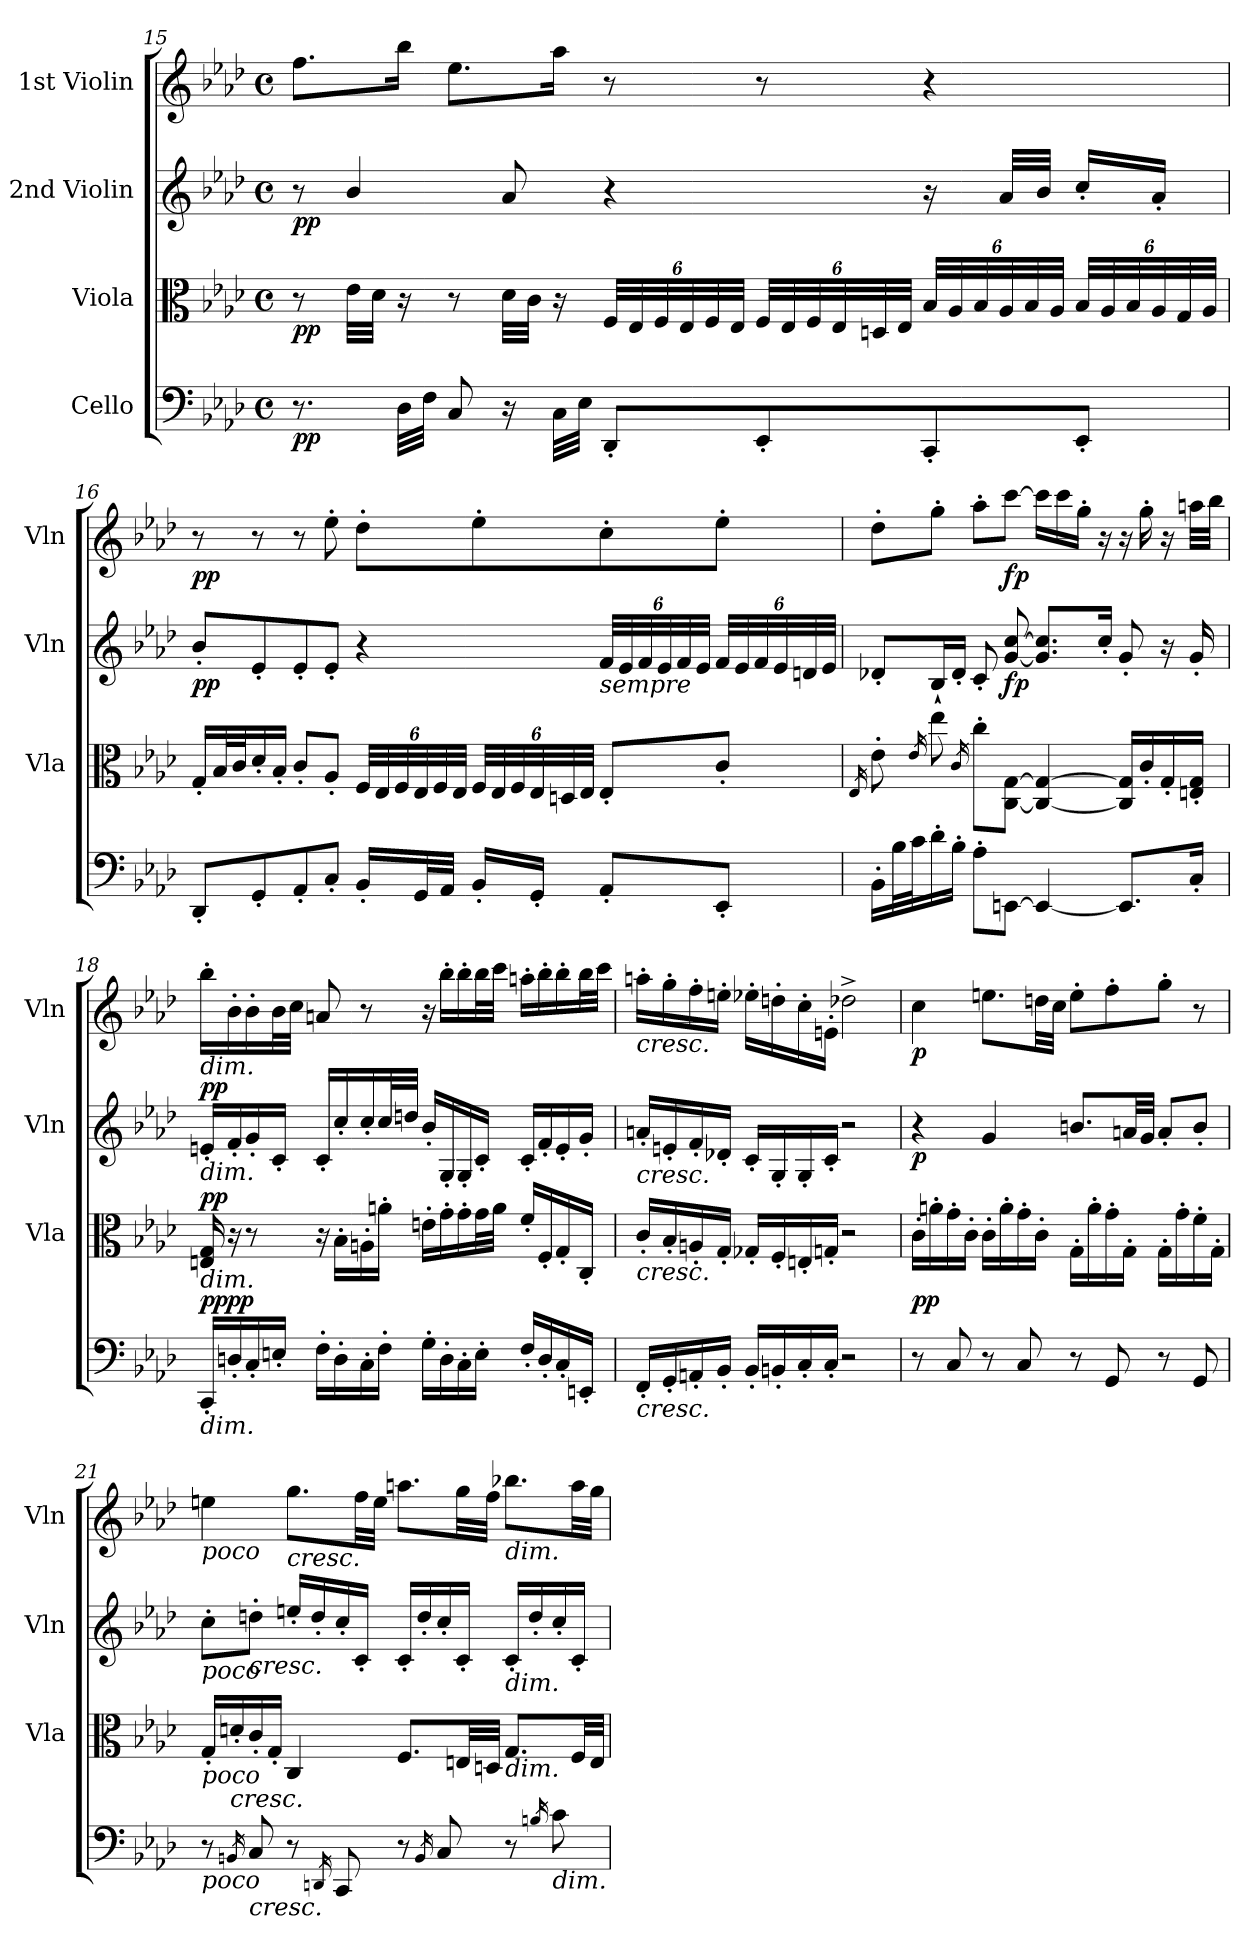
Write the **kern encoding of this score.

**kern	**dynam	**kern	**dynam	**kern	**dynam	**kern	**dynam
*part4	*part4	*part3	*part3	*part2	*part2	*part1	*part1
*staff4	*staff4	*staff3	*staff3	*staff2	*staff2	*staff1	*staff1
*I"Cello	*	*I"Viola	*	*I"2nd Violin	*	*I"1st Violin	*
*	*	*I'Vla	*	*I'Vln	*	*I'Vln	*
*clefF4	*	*clefC3	*	*clefG2	*	*clefG2	*
*k[b-e-a-d-]	*	*k[b-e-a-d-]	*	*k[b-e-a-d-]	*	*k[b-e-a-d-]	*
*A-:	*	*A-:	*	*A-:	*	*A-:	*
*M4/4	*	*M4/4	*	*M4/4	*	*M4/4	*
*met(c)	*	*met(c)	*	*met(c)	*	*met(c)	*
=15	=15	=15	=15	=15	=15	=15	=15
!	!LO:DY:b	!	!LO:DY:b	!	!LO:DY:b	!	!
8.r	pp	8r	pp	8r	pp	8.ff\L	.
.	.	32e-\LLL	.	4b-/	.	.	.
.	.	32d-\JJJ	.	.	.	.	.
32D-\LLL	.	16r	.	.	.	16bb-\Jk	.
32F\JJJ	.	.	.	.	.	.	.
8C/	.	8r	.	.	.	8.ee-\L	.
16r	.	32d-\LLL	.	8a-/	.	.	.
.	.	32c\JJJ	.	.	.	.	.
32C\LLL	.	16r	.	.	.	16aa-\Jk	.
32E-\JJJ	.	.	.	.	.	.	.
*	*	*Xbrackettup	*	*	*	*	*
8DD-'/L	.	48F/LLL	.	4r	.	8r	.
.	.	48E-/	.	.	.	.	.
.	.	48F/	.	.	.	.	.
.	.	48E-/	.	.	.	.	.
.	.	48F/	.	.	.	.	.
.	.	48E-/JJJ	.	.	.	.	.
8EE-'/	.	48F/LLL	.	.	.	8r	.
.	.	48E-/	.	.	.	.	.
.	.	48F/	.	.	.	.	.
.	.	48E-/	.	.	.	.	.
.	.	48Dn/	.	.	.	.	.
.	.	48E-/JJJ	.	.	.	.	.
8CC'/	.	48B-/LLL	.	16r	.	4r	.
.	.	48A-/	.	.	.	.	.
.	.	48B-/	.	.	.	.	.
.	.	48A-/	.	32a-/LLL	.	.	.
.	.	48B-/	.	.	.	.	.
.	.	.	.	32b-/JJJ	.	.	.
.	.	48A-/JJJ	.	.	.	.	.
8EE-'/J	.	48B-/LLL	.	16cc'/LL	.	.	.
.	.	48A-/	.	.	.	.	.
.	.	48B-/	.	.	.	.	.
.	.	48A-/	.	16a-'/JJ	.	.	.
.	.	48G/	.	.	.	.	.
.	.	48A-/JJJ	.	.	.	.	.
!!LO:PB:g=z
=16	=16	=16	=16	=16	=16	=16	=16
!	!	!	!	!	!LO:DY:b	!	!LO:DY:b
8DD-'/L	.	16G'/LL	.	8b-'/L	pp	8r	pp
.	.	32B-/L	.	.	.	.	.
.	.	32c/J	.	.	.	.	.
8GG'/	.	16d-'/	.	8e-'/	.	8r	.
.	.	16B-'/JJ	.	.	.	.	.
8AA-'/	.	8c'/L	.	8e-'/	.	8r	.
8C'/J	.	8A-'/J	.	8e-'/J	.	8ee-'\	.
16BB-'/LL	.	48F/LLL	.	4r	.	8dd-'\L	.
.	.	48E-/	.	.	.	.	.
.	.	48F/	.	.	.	.	.
32GG/L	.	48E-/	.	.	.	.	.
.	.	48F/	.	.	.	.	.
32AA-/JJJ	.	.	.	.	.	.	.
.	.	48E-/JJJ	.	.	.	.	.
16BB-'/LL	.	48F/LLL	.	.	.	8ee-'\	.
.	.	48E-/	.	.	.	.	.
.	.	48F/	.	.	.	.	.
16GG'/JJ	.	48E-/	.	.	.	.	.
.	.	48Dn/	.	.	.	.	.
.	.	48E-/JJJ	.	.	.	.	.
*	*	*	*	*Xbrackettup	*	*	*
!	!	!	!	!LO:TX:b:i:t=sempre	!	!	!
8AA-'/L	.	8E-'/L	.	48f/LLL	.	8cc'\	.
.	.	.	.	48e-/	.	.	.
.	.	.	.	48f/	.	.	.
.	.	.	.	48e-/	.	.	.
.	.	.	.	48f/	.	.	.
.	.	.	.	48e-/JJJ	.	.	.
8EE-'/J	.	8c'/J	.	48f/LLL	.	8ee-'\J	.
.	.	.	.	48e-/	.	.	.
.	.	.	.	48f/	.	.	.
.	.	.	.	48e-/	.	.	.
.	.	.	.	48dn/	.	.	.
.	.	.	.	48e-/JJJ	.	.	.
!!LO:LB:g=z
=17	=17	=17	=17	=17	=17	=17	=17
.	.	16qE-/	.	.	.	.	.
16BB-'\LL	.	8e-'\	.	8d-X'/L	.	8dd-'\L	.
32B-\L	.	.	.	.	.	.	.
32c\J	.	.	.	.	.	.	.
.	.	16qe-/	.	.	.	.	.
16d-'\	.	8ee-\	.	16B-''/L	.	8gg'\J	.
16B-'\JJ	.	.	.	16d-'/JJ	.	.	.
.	.	16qc/	.	.	.	.	.
8A-'\L	.	8cc'\L	.	8c'/	.	8aa-'\L	.
!	!LO:DY:b	!	!	!	!	!	!
!	!LO:DY:n=1:a	!	!	!	!LO:DY:b	!	!LO:DY:b
[8EEn\J	fp fp	[8C\ [8G\J	.	[8g/ [8cc/	fp	[8ccc\J	fp
4EE/_	.	4C/_ 4G/_	.	8.g/] 8.cc/]L	.	16ccc\LL]	.
.	.	.	.	.	.	16ccc\	.
.	.	.	.	.	.	16gg'\JJ	.
.	.	.	.	16cc'/Jk	.	16r	.
8.EE/L]	.	16C/] 16G/]LL	.	8g'/	.	16r	.
.	.	16c'/	.	.	.	16gg'\	.
.	.	16G'/	.	16r	.	16r	.
16C'/Jk	.	16En/' 16G/'JJ	.	16g'/	.	32aan\LLL	.
.	.	.	.	.	.	32bb-\JJJ	.
!!LO:LB:g=z
=18	=18	=18	=18	=18	=18	=18	=18
!	!	!	!	!	!	!LO:TX:b:i:t=dim.	!
!	!	!	!	!LO:TX:b:i:t=dim.	!	!	!
!	!	!LO:TX:b:i:t=dim.	!	!	!	!	!
!LO:TX:b:i:t=dim.	!	!	!	!	!	!	!
!	!LO:DY:b	!	!	!	!	!	!
!	!LO:DY:n=1:a	!	!LO:DY:a	!	!LO:DY:a	!	!
16CC'/LL	pp pp	16En/ 16G/	pp	16en'/LL	pp	16bb-'\LL	.
16Dn'/	.	16r	.	16f'/	.	16b-'\	.
16C'/	.	8r	.	16g'/	.	16b-'\	.
16En'/JJ	.	.	.	16c'/JJ	.	32b-\L	.
.	.	.	.	.	.	32cc\JJJ	.
16F'\LL	.	16r	.	16c'/LL	.	8an/	.
16D'\	.	16B-'\LL	.	16cc'/	.	.	.
16C'\	.	16An'\	.	16cc'/	.	8r	.
16F'\JJ	.	16an'\JJ	.	32cc/L	.	.	.
.	.	.	.	32ddn/JJJ	.	.	.
16G'\LL	.	16en'\LL	.	16b-'/LL	.	16r	.
16D'\	.	16g'\	.	16G'/	.	16bb-'\LL	.
16C'\	.	16g'\	.	16G'/	.	16bb-'\	.
16E'\JJ	.	32g\L	.	16c'/JJ	.	32bb-\L	.
.	.	32a\JJJ	.	.	.	32ccc\JJJ	.
16F'/LL	.	16f'/LL	.	16c'/LL	.	16aan'\LL	.
16D'/	.	16F'/	.	16f'/	.	16bb-'\	.
16C'/	.	16G'/	.	16e'/	.	16bb-'\	.
16EEn'/JJ	.	16C'/JJ	.	16g'/JJ	.	32bb-\L	.
.	.	.	.	.	.	32ccc\JJJ	.
=19	=19	=19	=19	=19	=19	=19	=19
!	!	!	!	!	!	!LO:TX:b:i:t=cresc.	!
!	!	!	!	!LO:TX:b:i:t=cresc.	!	!	!
!	!	!LO:TX:b:i:t=cresc.	!	!	!	!	!
!LO:TX:b:i:t=cresc.	!	!	!	!	!	!	!
16FF'/LL	.	16c'/LL	.	16an'/LL	.	16aan'\LL	.
16GG'/	.	16B-'/	.	16en'/	.	16gg'\	.
16AAn'/	.	16An'/	.	16f'/	.	16ff'\	.
16BB-'/JJ	.	16G'/JJ	.	16d-X'/JJ	.	16een'\JJ	.
16BB-'/LL	.	16G-X'/LL	.	16c'/LL	.	16ee-X'\LL	.
16BBn'/	.	16F'/	.	16G'/	.	16ddn'\	.
16C'/	.	16En'/	.	16G'/	.	16cc'\	.
16C'/JJ	.	16Gn'/JJ	.	16c'/JJ	.	16en'\JJ	.
2r	.	2r	.	2r	.	2dd-X^\	.
!!LO:PB:g=z
=20	=20	=20	=20	=20	=20	=20	=20
!	!LO:DY:b	!	!	!	!	!	!
!	!LO:DY:n=1:a	!	!	!	!LO:DY:b	!	!LO:DY:b
8r	p p	16c'\LL	.	4r	p	4cc\	p
.	.	16an'\	.	.	.	.	.
8C/	.	16g'\	.	.	.	.	.
.	.	16c'\JJ	.	.	.	.	.
8r	.	16c'\LL	.	4g/	.	8.een\L	.
.	.	16a'\	.	.	.	.	.
8C/	.	16g'\	.	.	.	.	.
.	.	16c'\JJ	.	.	.	32ddn\LL	.
.	.	.	.	.	.	32cc\JJJ	.
8r	.	16G'\LL	.	8.bn/L	.	8ee'\L	.
.	.	16a'\	.	.	.	.	.
8GG/	.	16g'\	.	.	.	8ff'\	.
.	.	16G'\JJ	.	32an/LL	.	.	.
.	.	.	.	32g/JJJ	.	.	.
8r	.	16G'\LL	.	8a'/L	.	8gg'\J	.
.	.	16g'\	.	.	.	.	.
8GG/	.	16f'\	.	8b'/J	.	8r	.
.	.	16G'\JJ	.	.	.	.	.
!!LO:PB:g=z
=21	=21	=21	=21	=21	=21	=21	=21
!	!	!	!	!	!	!LO:TX:b:i:t=poco	!
!	!	!	!	!LO:TX:b:i:t=poco	!	!	!
!	!	!LO:TX:b:i:t=poco	!	!	!	!	!
!LO:TX:b:i:t=poco	!	!	!	!	!	!	!
8r	.	16G'/LL	.	8cc'\L	.	4een\	.
!	!	!LO:TX:b:i:t=cresc.	!	!	!	!	!
.	.	16dn'/	.	.	.	.	.
16qBBn/	.	.	.	.	.	.	.
!	!	!	!	!LO:TX:b:i:t=cresc.	!	!	!
!LO:TX:b:i:t=cresc.	!	!	!	!	!	!	!
8C/	.	16c'/	.	8ddn'\J	.	.	.
.	.	16G'/JJ	.	.	.	.	.
!	!	!	!	!	!	!LO:TX:b:i:t=cresc.	!
8r	.	4C/	.	16een'/LL	.	8.gg\L	.
.	.	.	.	16dd'/	.	.	.
16qDDn/	.	.	.	.	.	.	.
8CC/	.	.	.	16cc'/	.	.	.
.	.	.	.	16c'/JJ	.	32ff\LL	.
.	.	.	.	.	.	32ee\JJJ	.
8r	.	8.F/L	.	16c'/LL	.	8.aan\L	.
.	.	.	.	16dd'/	.	.	.
16qBB/	.	.	.	.	.	.	.
8C/	.	.	.	16cc'/	.	.	.
.	.	32En/LL	.	16c'/JJ	.	32gg\LL	.
.	.	32Dn/JJJ	.	.	.	32ff\JJJ	.
!	!	!	!	!	!	!LO:TX:b:i:t=dim.	!
!	!	!	!	!LO:TX:b:i:t=dim.	!	!	!
!	!	!LO:TX:b:i:t=dim.	!	!	!	!	!
8r	.	8.G/L	.	16c'/LL	.	8.bb-X\L	.
.	.	.	.	16dd'/	.	.	.
16qBn/	.	.	.	.	.	.	.
!LO:TX:b:i:t=dim.	!	!	!	!	!	!	!
8c\	.	.	.	16cc'/	.	.	.
.	.	32F/LL	.	16c'/JJ	.	32aa\LL	.
.	.	32E/JJJ	.	.	.	32gg\JJJ	.
=	=	=	=	=	=	=	=
*-	*-	*-	*-	*-	*-	*-	*-
